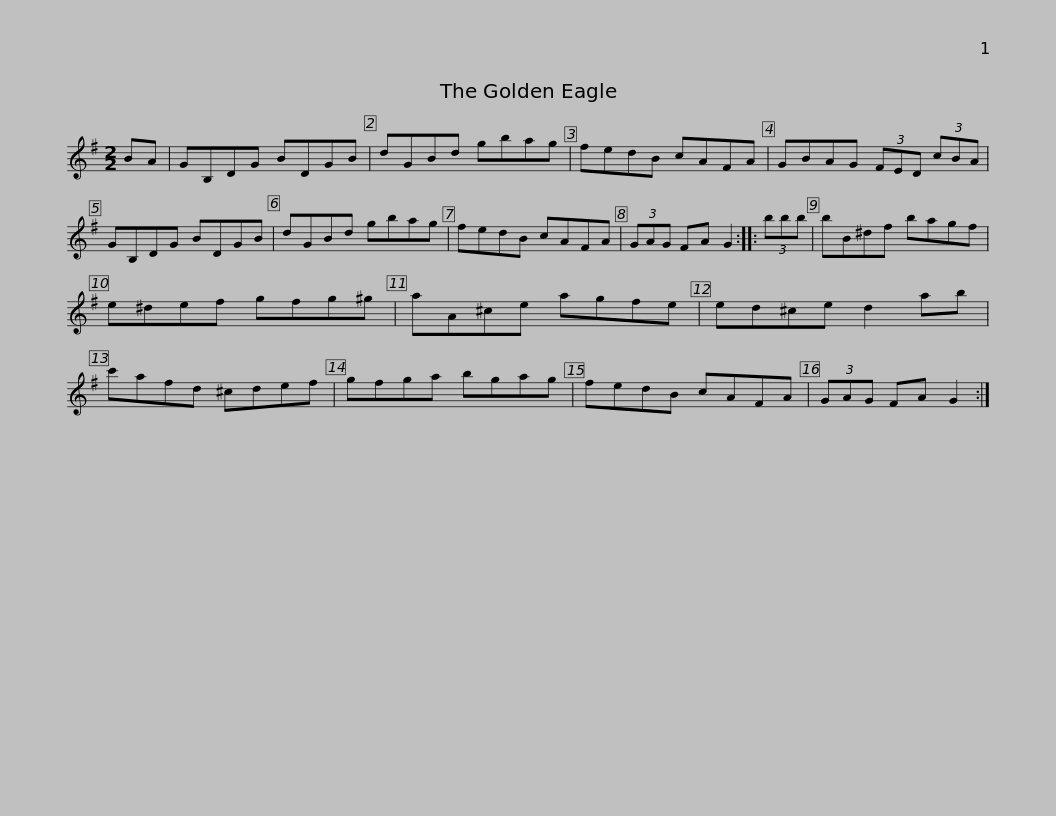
X:1
L:1/8
M:2/2
I:linebreak $
K:G
V:1 treble
V:1
 BA | GB,DG BDGB | dGBd gbag | fedB cAFA | GBAG (3FED (3cBA | %5
 GB,DG BDGB |$ dGBd gbag | fedB cAFA | (3GAG FA G2 :: (3bbb | %10
 bB^df bagf |$ e^def gfg^g | aA^ce agfe | ed^ce d2 ab | c'afd ^cdef | %15
 gfga bgag |$ fedB cAFA | (3GAG FA G2 :| %18
